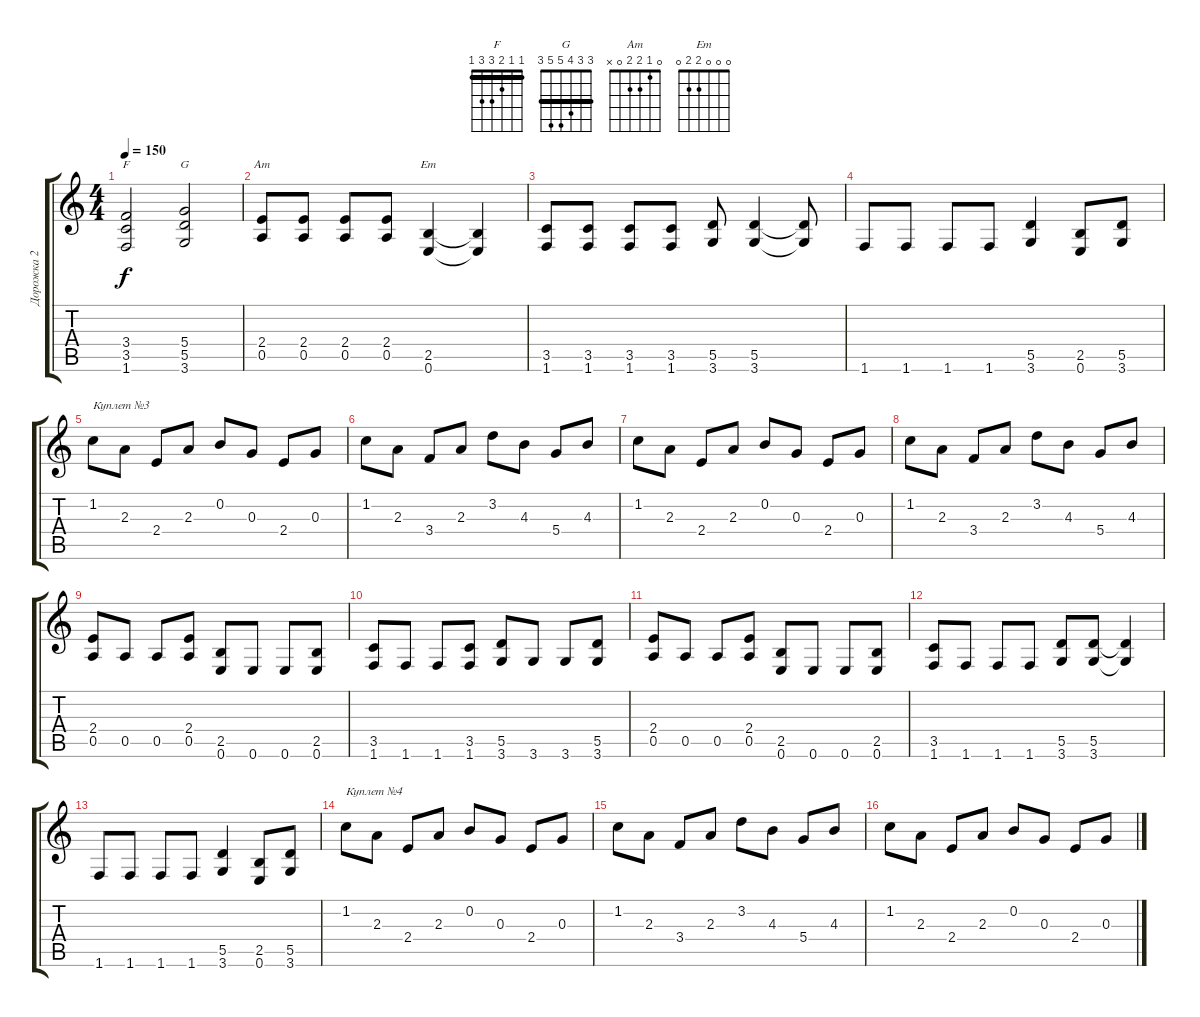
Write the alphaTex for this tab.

\track ("Дорожка 2" "Дорожка 2") {instrument distortionguitar}
\staff {score tabs}
\tuning (E4 B3 G3 D3 A2 E2) {hide}
\chord ("F" 1 1 2 3 3 1) {barre 1}
\chord ("G" 3 3 4 5 5 3) {barre 3}
\chord ("Am" 0 1 2 2 0 x)
\chord ("Em" 0 0 0 2 2 0)
\ts (4 4)
\tempo 150
\clef g2
\ks c
(3.4 3.5 1.6).2{ch "F" dy f} (5.4 5.5 3.6).2{ch "G"} |
(2.4 0.5).8{ch "Am"} (2.4 0.5).8 (2.4 0.5).8 (2.4 0.5).8 (2.5 0.6).4{ch "Em"} (2.5{t} 0.6{t}).4 |
(3.5 1.6).8 (3.5 1.6).8 (3.5 1.6).8 (3.5 1.6).8 (5.5 3.6).8 (5.5 3.6).4 (5.5{t} 3.6{t}).8 |
1.6.8 1.6.8 1.6.8 1.6.8 (5.5 3.6).4 (2.5 0.6).8 (5.5 3.6).8 |
1.2.8{txt "Куплет №3"} 2.3.8 2.4.8 2.3.8 0.2.8 0.3.8 2.4.8 0.3.8 |
1.2.8 2.3.8 3.4.8 2.3.8 3.2.8 4.3.8 5.4.8 4.3.8 |
1.2.8 2.3.8 2.4.8 2.3.8 0.2.8 0.3.8 2.4.8 0.3.8 |
1.2.8 2.3.8 3.4.8 2.3.8 3.2.8 4.3.8 5.4.8 4.3.8 |
(2.4 0.5).8 0.5.8 0.5.8 (2.4 0.5).8 (2.5 0.6).8 0.6.8 0.6.8 (2.5 0.6).8 |
(3.5 1.6).8 1.6.8 1.6.8 (3.5 1.6).8 (5.5 3.6).8 3.6.8 3.6.8 (5.5 3.6).8 |
(2.4 0.5).8 0.5.8 0.5.8 (2.4 0.5).8 (2.5 0.6).8 0.6.8 0.6.8 (2.5 0.6).8 |
(3.5 1.6).8 1.6.8 1.6.8 1.6.8 (5.5 3.6).8 (5.5 3.6).8 (5.5{t} 3.6{t}).4 |
1.6.8 1.6.8 1.6.8 1.6.8 (5.5 3.6).4 (2.5 0.6).8 (5.5 3.6).8 |
1.2.8{txt "Куплет №4"} 2.3.8 2.4.8 2.3.8 0.2.8 0.3.8 2.4.8 0.3.8 |
1.2.8 2.3.8 3.4.8 2.3.8 3.2.8 4.3.8 5.4.8 4.3.8 |
1.2.8 2.3.8 2.4.8 2.3.8 0.2.8 0.3.8 2.4.8 0.3.8
